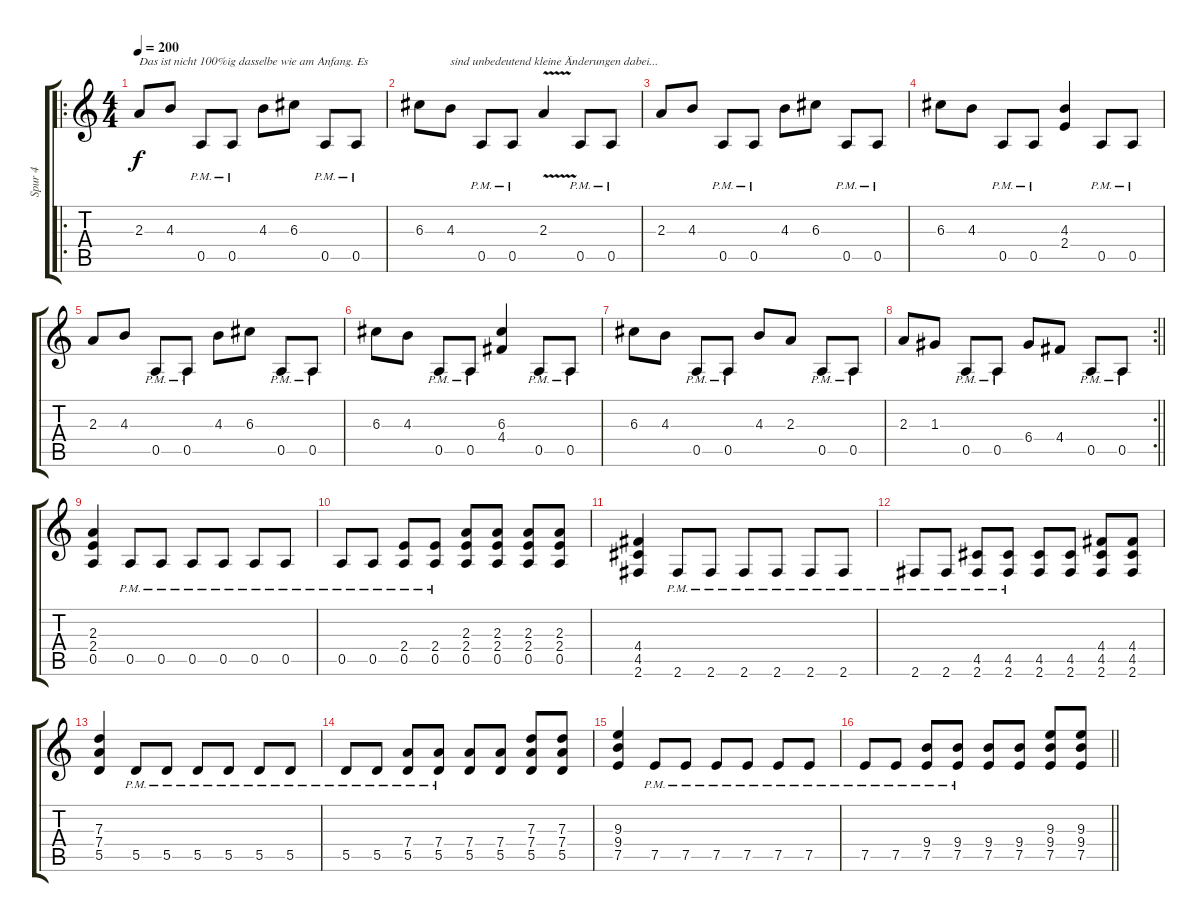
\track ("Spur 4" "Spur 4") {instrument distortionguitar}
\staff {score tabs}
\tuning (E4 B3 G3 D3 A2 E2) {hide}
\ro
\ts (4 4)
\tempo 200
\clef g2
\ks c
2.3.8{txt "Das ist nicht 100%ig dasselbe wie am Anfang. Es" dy f} 4.3.8 0.5{pm}.8 0.5{pm}.8 4.3.8 6.3.8 0.5{pm}.8 0.5{pm}.8 |
6.3.8 4.3.8{txt "sind unbedeutend kleine Änderungen dabei..."} 0.5{pm}.8 0.5{pm}.8 2.3{v}.4 0.5{pm}.8 0.5{pm}.8 |
2.3.8 4.3.8 0.5{pm}.8 0.5{pm}.8 4.3.8 6.3.8 0.5{pm}.8 0.5{pm}.8 |
6.3.8 4.3.8 0.5{pm}.8 0.5{pm}.8 (4.3 2.4).4 0.5{pm}.8 0.5{pm}.8 |
2.3.8 4.3.8 0.5{pm}.8 0.5{pm}.8 4.3.8 6.3.8 0.5{pm}.8 0.5{pm}.8 |
6.3.8 4.3.8 0.5{pm}.8 0.5{pm}.8 (6.3 4.4).4 0.5{pm}.8 0.5{pm}.8 |
6.3.8 4.3.8 0.5{pm}.8 0.5{pm}.8 4.3.8 2.3.8 0.5{pm}.8 0.5{pm}.8 |
\rc 2
\barLineRight lightlight
2.3.8 1.3.8 0.5{pm}.8 0.5{pm}.8 6.4.8 4.4.8 0.5{pm}.8 0.5{pm}.8 |
(2.3 2.4 0.5).4 0.5{pm}.8 0.5{pm}.8 0.5{pm}.8 0.5{pm}.8 0.5{pm}.8 0.5{pm}.8 |
0.5{pm}.8 0.5{pm}.8 (2.4 0.5{pm}).8 (2.4 0.5{pm}).8 (2.3 2.4 0.5).8 (2.3 2.4 0.5).8 (2.3 2.4 0.5).8 (2.3 2.4 0.5).8 |
(4.4 4.5 2.6).4 2.6{pm}.8 2.6{pm}.8 2.6{pm}.8 2.6{pm}.8 2.6{pm}.8 2.6{pm}.8 |
2.6{pm}.8 2.6{pm}.8 (4.5 2.6{pm}).8 (4.5 2.6{pm}).8 (4.5 2.6).8 (4.5 2.6).8 (4.4 4.5 2.6).8 (4.4 4.5 2.6).8 |
(7.3 7.4 5.5).4 5.5{pm}.8 5.5{pm}.8 5.5{pm}.8 5.5{pm}.8 5.5{pm}.8 5.5{pm}.8 |
5.5{pm}.8 5.5{pm}.8 (7.4 5.5{pm}).8 (7.4 5.5{pm}).8 (7.4 5.5).8 (7.4 5.5).8 (7.3 7.4 5.5).8 (7.3 7.4 5.5).8 |
(9.3 9.4 7.5).4 7.5{pm}.8 7.5{pm}.8 7.5{pm}.8 7.5{pm}.8 7.5{pm}.8 7.5{pm}.8 |
\barLineRight lightlight
7.5{pm}.8 7.5{pm}.8 (9.4 7.5{pm}).8 (9.4 7.5{pm}).8 (9.4 7.5).8 (9.4 7.5).8 (9.3 9.4 7.5).8 (9.3 9.4 7.5).8
